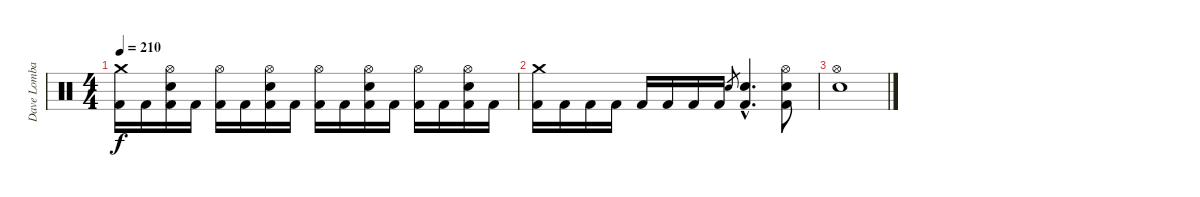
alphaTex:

\track ("Dave Lombardo" "Dave Lomba") {instrument percussion}
\staff {score}
\articulation defaults
\ts (4 4)
\tempo 210
\clef neutral
\ks c
("Kick (hit) 2" "Crash medium (hit)").16{dy f} "Kick (hit) 2".16 ("Kick (hit) 2" "Electric Snare (hit)" "Hi-Hat (open)").16 "Kick (hit) 2".16 ("Kick (hit) 2" "Hi-Hat (open)").16 "Kick (hit) 2".16 ("Kick (hit) 2" "Electric Snare (hit)" "Hi-Hat (open)").16 "Kick (hit) 2".16 ("Kick (hit) 2" "Hi-Hat (open)").16 "Kick (hit) 2".16 ("Kick (hit) 2" "Electric Snare (hit)" "Hi-Hat (open)").16 "Kick (hit) 2".16 ("Kick (hit) 2" "Hi-Hat (open)").16 "Kick (hit) 2".16 ("Kick (hit) 2" "Electric Snare (hit)" "Hi-Hat (open)").16 "Kick (hit) 2".16 |
("Kick (hit) 2" "Crash medium (hit)").16 "Kick (hit) 2".16 "Kick (hit) 2".16 "Kick (hit) 2".16 "Kick (hit) 2".16 "Kick (hit) 2".16 "Kick (hit) 2".16 "Kick (hit) 2".16 "Electric Snare (hit)".8{gr} ("Kick (hit) 2"{hac} "Electric Snare (hit)"{hac}).4{d} ("Kick (hit) 2" "Hi-Hat (open)" "Electric Snare (hit)").8 |
("Hi-Hat (open)" "Electric Snare (hit)").1
